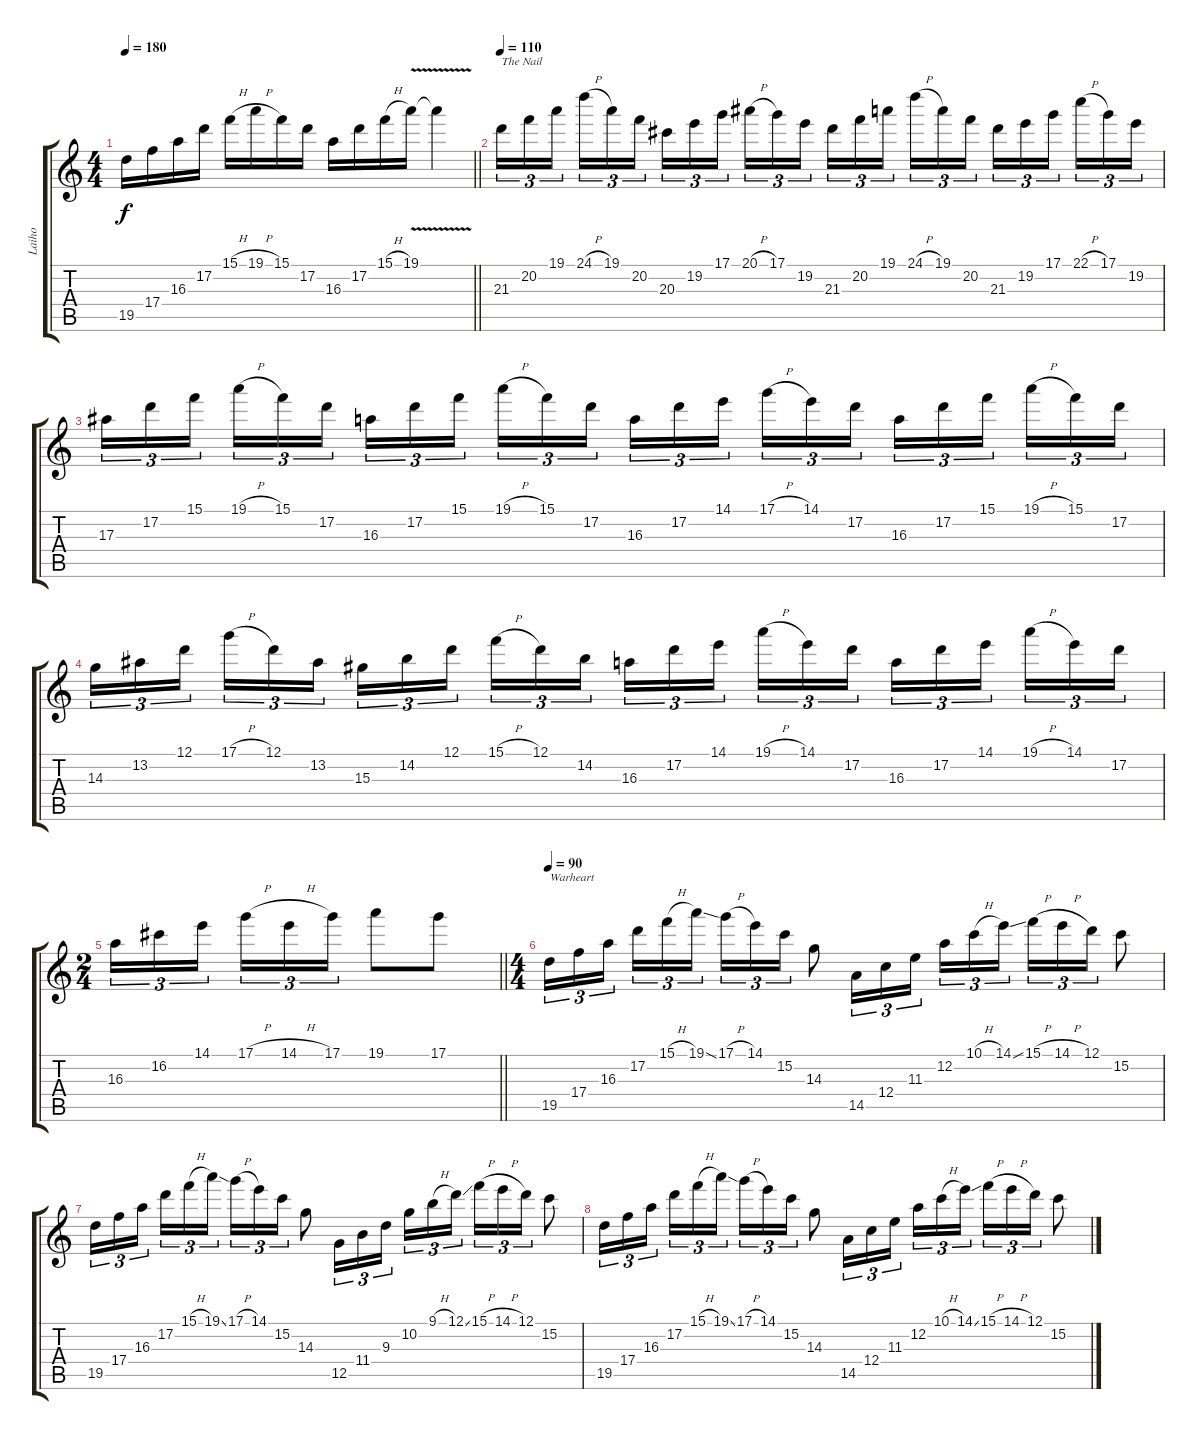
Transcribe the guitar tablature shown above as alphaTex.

\track ("Laiho" "Laiho") {instrument overdrivenguitar}
\staff {score tabs}
\tuning (D4 A3 F3 C3 G2 D2) {hide}
\ts (4 4)
\tempo 180
\clef g2
\barLineRight lightlight
\ks c
19.5.16{dy f} 17.4.16 16.3.16 17.2.16 15.1{h}.16 19.1{h}.16 15.1.16 17.2.16 16.3.16 17.2.16 15.1{h}.16 19.1{v}.16 19.1{t}.4 |
\tempo 110
21.3.16{tu (3 2) txt "The Nail"} 20.2.16{tu (3 2)} 19.1.16{tu (3 2)} 24.1{h}.16{tu (3 2)} 19.1.16{tu (3 2)} 20.2.16{tu (3 2)} 20.3.16{tu (3 2)} 19.2.16{tu (3 2)} 17.1.16{tu (3 2)} 20.1{h}.16{tu (3 2)} 17.1.16{tu (3 2)} 19.2.16{tu (3 2)} 21.3.16{tu (3 2)} 20.2.16{tu (3 2)} 19.1.16{tu (3 2)} 24.1{h}.16{tu (3 2)} 19.1.16{tu (3 2)} 20.2.16{tu (3 2)} 21.3.16{tu (3 2)} 19.2.16{tu (3 2)} 17.1.16{tu (3 2)} 22.1{h}.16{tu (3 2)} 17.1.16{tu (3 2)} 19.2.16{tu (3 2)} |
17.3.16{tu (3 2)} 17.2.16{tu (3 2)} 15.1.16{tu (3 2)} 19.1{h}.16{tu (3 2)} 15.1.16{tu (3 2)} 17.2.16{tu (3 2)} 16.3.16{tu (3 2)} 17.2.16{tu (3 2)} 15.1.16{tu (3 2)} 19.1{h}.16{tu (3 2)} 15.1.16{tu (3 2)} 17.2.16{tu (3 2)} 16.3.16{tu (3 2)} 17.2.16{tu (3 2)} 14.1.16{tu (3 2)} 17.1{h}.16{tu (3 2)} 14.1.16{tu (3 2)} 17.2.16{tu (3 2)} 16.3.16{tu (3 2)} 17.2.16{tu (3 2)} 15.1.16{tu (3 2)} 19.1{h}.16{tu (3 2)} 15.1.16{tu (3 2)} 17.2.16{tu (3 2)} |
14.3.16{tu (3 2)} 13.2.16{tu (3 2)} 12.1.16{tu (3 2)} 17.1{h}.16{tu (3 2)} 12.1.16{tu (3 2)} 13.2.16{tu (3 2)} 15.3.16{tu (3 2)} 14.2.16{tu (3 2)} 12.1.16{tu (3 2)} 15.1{h}.16{tu (3 2)} 12.1.16{tu (3 2)} 14.2.16{tu (3 2)} 16.3.16{tu (3 2)} 17.2.16{tu (3 2)} 14.1.16{tu (3 2)} 19.1{h}.16{tu (3 2)} 14.1.16{tu (3 2)} 17.2.16{tu (3 2)} 16.3.16{tu (3 2)} 17.2.16{tu (3 2)} 14.1.16{tu (3 2)} 19.1{h}.16{tu (3 2)} 14.1.16{tu (3 2)} 17.2.16{tu (3 2)} |
\ts (2 4)
\barLineRight lightlight
16.3.16{tu (3 2)} 16.2.16{tu (3 2)} 14.1.16{tu (3 2)} 17.1{h}.16{tu (3 2)} 14.1{h}.16{tu (3 2)} 17.1.16{tu (3 2)} 19.1.8 17.1.8 |
\ts (4 4)
\tempo 90
19.5.16{tu (3 2) txt "Warheart"} 17.4.16{tu (3 2)} 16.3.16{tu (3 2)} 17.2.16{tu (3 2)} 15.1{h}.16{tu (3 2)} 19.1{ss}.16{tu (3 2)} 17.1{h}.16{tu (3 2)} 14.1.16{tu (3 2)} 15.2.16{tu (3 2)} 14.3.8 14.5.16{tu (3 2)} 12.4.16{tu (3 2)} 11.3.16{tu (3 2)} 12.2.16{tu (3 2)} 10.1{h}.16{tu (3 2)} 14.1{ss}.16{tu (3 2)} 15.1{h}.16{tu (3 2)} 14.1{h}.16{tu (3 2)} 12.1.16{tu (3 2)} 15.2.8 |
19.5.16{tu (3 2)} 17.4.16{tu (3 2)} 16.3.16{tu (3 2)} 17.2.16{tu (3 2)} 15.1{h}.16{tu (3 2)} 19.1{ss}.16{tu (3 2)} 17.1{h}.16{tu (3 2)} 14.1.16{tu (3 2)} 15.2.16{tu (3 2)} 14.3.8 12.5.16{tu (3 2)} 11.4.16{tu (3 2)} 9.3.16{tu (3 2)} 10.2.16{tu (3 2)} 9.1{h}.16{tu (3 2)} 12.1{ss}.16{tu (3 2)} 15.1{h}.16{tu (3 2)} 14.1{h}.16{tu (3 2)} 12.1.16{tu (3 2)} 15.2.8 |
19.5.16{tu (3 2)} 17.4.16{tu (3 2)} 16.3.16{tu (3 2)} 17.2.16{tu (3 2)} 15.1{h}.16{tu (3 2)} 19.1{ss}.16{tu (3 2)} 17.1{h}.16{tu (3 2)} 14.1.16{tu (3 2)} 15.2.16{tu (3 2)} 14.3.8 14.5.16{tu (3 2)} 12.4.16{tu (3 2)} 11.3.16{tu (3 2)} 12.2.16{tu (3 2)} 10.1{h}.16{tu (3 2)} 14.1{ss}.16{tu (3 2)} 15.1{h}.16{tu (3 2)} 14.1{h}.16{tu (3 2)} 12.1.16{tu (3 2)} 15.2.8
